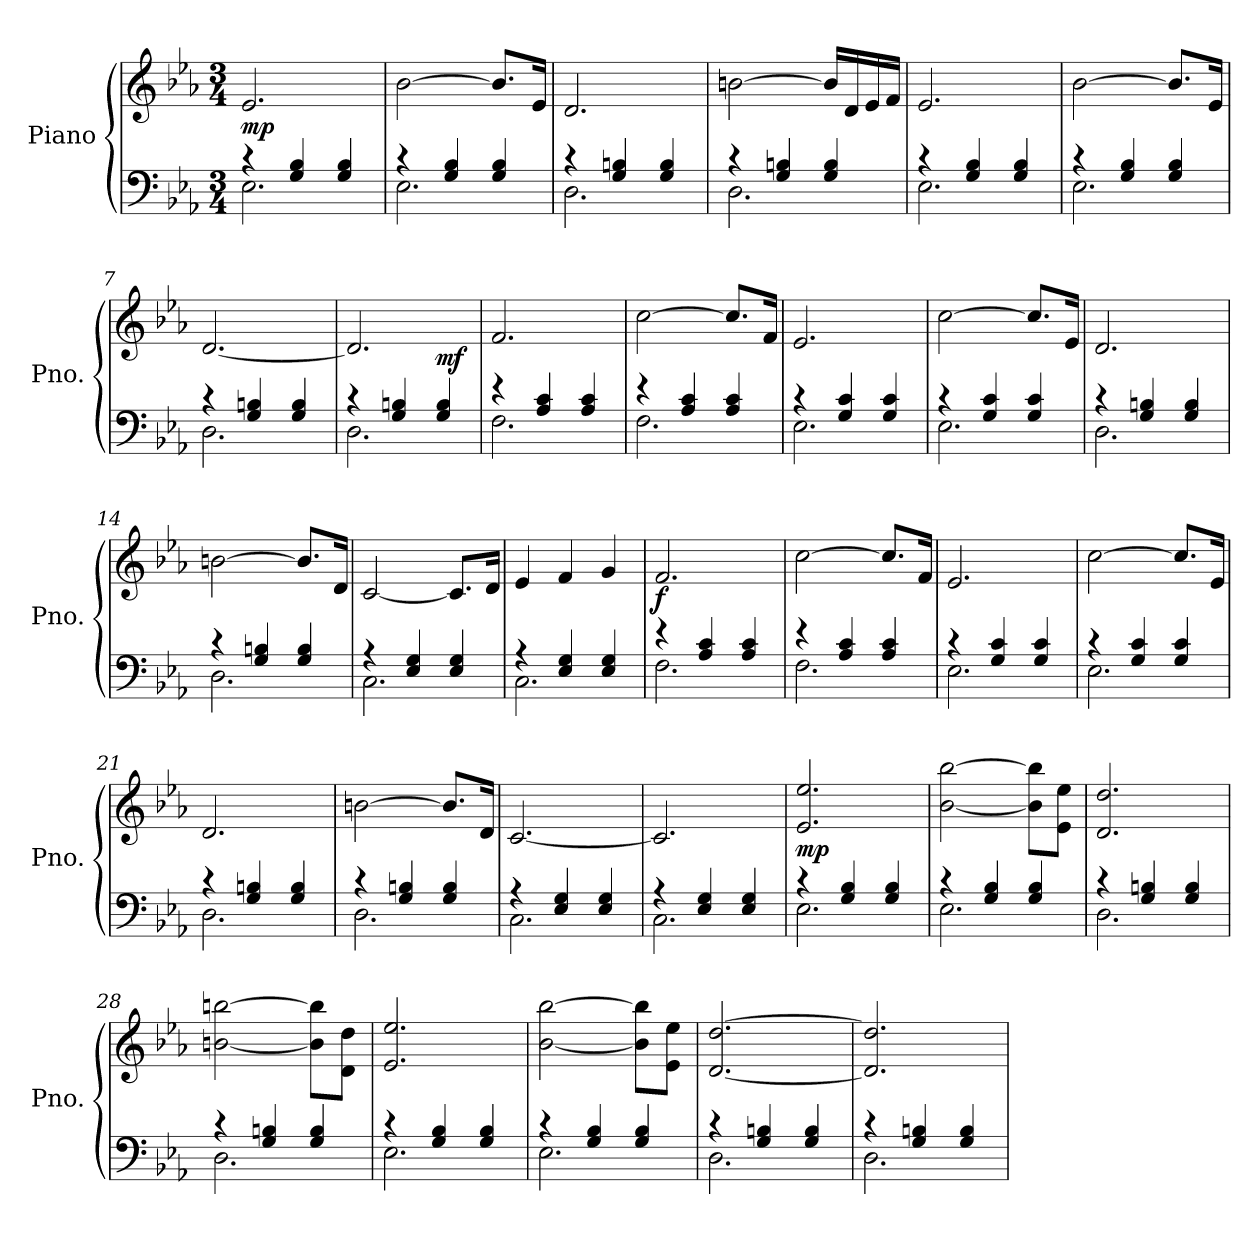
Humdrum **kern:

**kern	**kern	**dynam
*part1	*part1	*part1
*staff2	*staff1	*staff1/2
*I"Piano	*	*
*I'Pno.	*	*
*clefF4	*clefG2	*
*k[b-e-a-]	*k[b-e-a-]	*
*M3/4	*M3/4	*
=1	=1	=1
*^	*	*
!	!	!	!LO:DY:a=2
4r	2.E-\	2.e-/	mp
4G/ 4B-/	.	.	.
4G/ 4B-/	.	.	.
=2	=2	=2	=2
4r	2.E-\	[2b-\	.
4G/ 4B-/	.	.	.
4G/ 4B-/	.	8.b-/L]	.
.	.	16e-/Jk	.
=3	=3	=3	=3
4r	2.D\	2.d/	.
4G/ 4Bn/	.	.	.
4G/ 4B/	.	.	.
=4	=4	=4	=4
4r	2.D\	[2bn\	.
4G/ 4Bn/	.	.	.
4G/ 4B/	.	16b/LL]	.
.	.	16d/	.
.	.	16e-/	.
.	.	16f/JJ	.
=5	=5	=5	=5
4r	2.E-\	2.e-/	.
4G/ 4B-/	.	.	.
4G/ 4B-/	.	.	.
=6	=6	=6	=6
4r	2.E-\	[2b-\	.
4G/ 4B-/	.	.	.
4G/ 4B-/	.	8.b-/L]	.
.	.	16e-/Jk	.
=7	=7	=7	=7
4r	2.D\	[2.d/	.
4G/ 4Bn/	.	.	.
4G/ 4B/	.	.	.
=8	=8	=8	=8
*	*	*^	*
4r	2.D\	2.d/]	2ryy	.
4G/ 4Bn/	.	.	.	.
!	!	!	!	!LO:DY:b
4G/ 4B/	.	.	4ryy	mf
*	*	*v	*v	*
!!LO:LB:g=z
=9	=9	=9	=9
4r	2.F\	2.f/	.
4A-/ 4c/	.	.	.
4A-/ 4c/	.	.	.
=10	=10	=10	=10
4r	2.F\	[2cc\	.
4A-/ 4c/	.	.	.
4A-/ 4c/	.	8.cc/L]	.
.	.	16f/Jk	.
=11	=11	=11	=11
4r	2.E-\	2.e-/	.
4G/ 4c/	.	.	.
4G/ 4c/	.	.	.
=12	=12	=12	=12
4r	2.E-\	[2cc\	.
4G/ 4c/	.	.	.
4G/ 4c/	.	8.cc/L]	.
.	.	16e-/Jk	.
=13	=13	=13	=13
4r	2.D\	2.d/	.
4G/ 4Bn/	.	.	.
4G/ 4B/	.	.	.
=14	=14	=14	=14
4r	2.D\	[2bn\	.
4G/ 4Bn/	.	.	.
4G/ 4B/	.	8.b/L]	.
.	.	16d/Jk	.
=15	=15	=15	=15
4r	2.C\	[2c/	.
4E-/ 4G/	.	.	.
4E-/ 4G/	.	8.c/L]	.
.	.	16d/Jk	.
=16	=16	=16	=16
4r	2.C\	4e-/	.
4E-/ 4G/	.	4f/	.
4E-/ 4G/	.	4g/	.
=17	=17	=17	=17
!	!	!	!LO:DY:b
4r	2.F\	2.f/	f
4A-/ 4c/	.	.	.
4A-/ 4c/	.	.	.
!!LO:LB:g=z
=18	=18	=18	=18
4r	2.F\	[2cc\	.
4A-/ 4c/	.	.	.
4A-/ 4c/	.	8.cc/L]	.
.	.	16f/Jk	.
=19	=19	=19	=19
4r	2.E-\	2.e-/	.
4G/ 4c/	.	.	.
4G/ 4c/	.	.	.
=20	=20	=20	=20
4r	2.E-\	[2cc\	.
4G/ 4c/	.	.	.
4G/ 4c/	.	8.cc/L]	.
.	.	16e-/Jk	.
=21	=21	=21	=21
4r	2.D\	2.d/	.
4G/ 4Bn/	.	.	.
4G/ 4B/	.	.	.
=22	=22	=22	=22
4r	2.D\	[2bn\	.
4G/ 4Bn/	.	.	.
4G/ 4B/	.	8.b/L]	.
.	.	16d/Jk	.
=23	=23	=23	=23
4r	2.C\	[2.c/	.
4E-/ 4G/	.	.	.
4E-/ 4G/	.	.	.
=24	=24	=24	=24
4r	2.C\	2.c/]	.
4E-/ 4G/	.	.	.
4E-/ 4G/	.	.	.
=25	=25	=25	=25
!	!	!	!LO:DY:a=2
4r	2.E-\	2.e-/ 2.ee-/	mp
4G/ 4B-/	.	.	.
4G/ 4B-/	.	.	.
=26	=26	=26	=26
4r	2.E-\	[2b-\ [2bb-\	.
4G/ 4B-/	.	.	.
4G/ 4B-/	.	8b-\] 8bb-\]L	.
.	.	8e-\ 8ee-\J	.
!!LO:LB:g=z
=27	=27	=27	=27
4r	2.D\	2.d/ 2.dd/	.
4G/ 4Bn/	.	.	.
4G/ 4B/	.	.	.
=28	=28	=28	=28
4r	2.D\	[2bn\ [2bbn\	.
4G/ 4Bn/	.	.	.
4G/ 4B/	.	8b\] 8bb\]L	.
.	.	8d\ 8dd\J	.
=29	=29	=29	=29
4r	2.E-\	2.e-/ 2.ee-/	.
4G/ 4B-/	.	.	.
4G/ 4B-/	.	.	.
=30	=30	=30	=30
4r	2.E-\	[2b-\ [2bb-\	.
4G/ 4B-/	.	.	.
4G/ 4B-/	.	8b-\] 8bb-\]L	.
.	.	8e-\ 8ee-\J	.
=31	=31	=31	=31
4r	2.D\	[2.d/ [2.dd/	.
4G/ 4Bn/	.	.	.
4G/ 4B/	.	.	.
=32	=32	=32	=32
4r	2.D\	2.d/] 2.dd/]	.
4G/ 4Bn/	.	.	.
4G/ 4B/	.	.	.
*v	*v	*	*
=	=	=
*-	*-	*-
